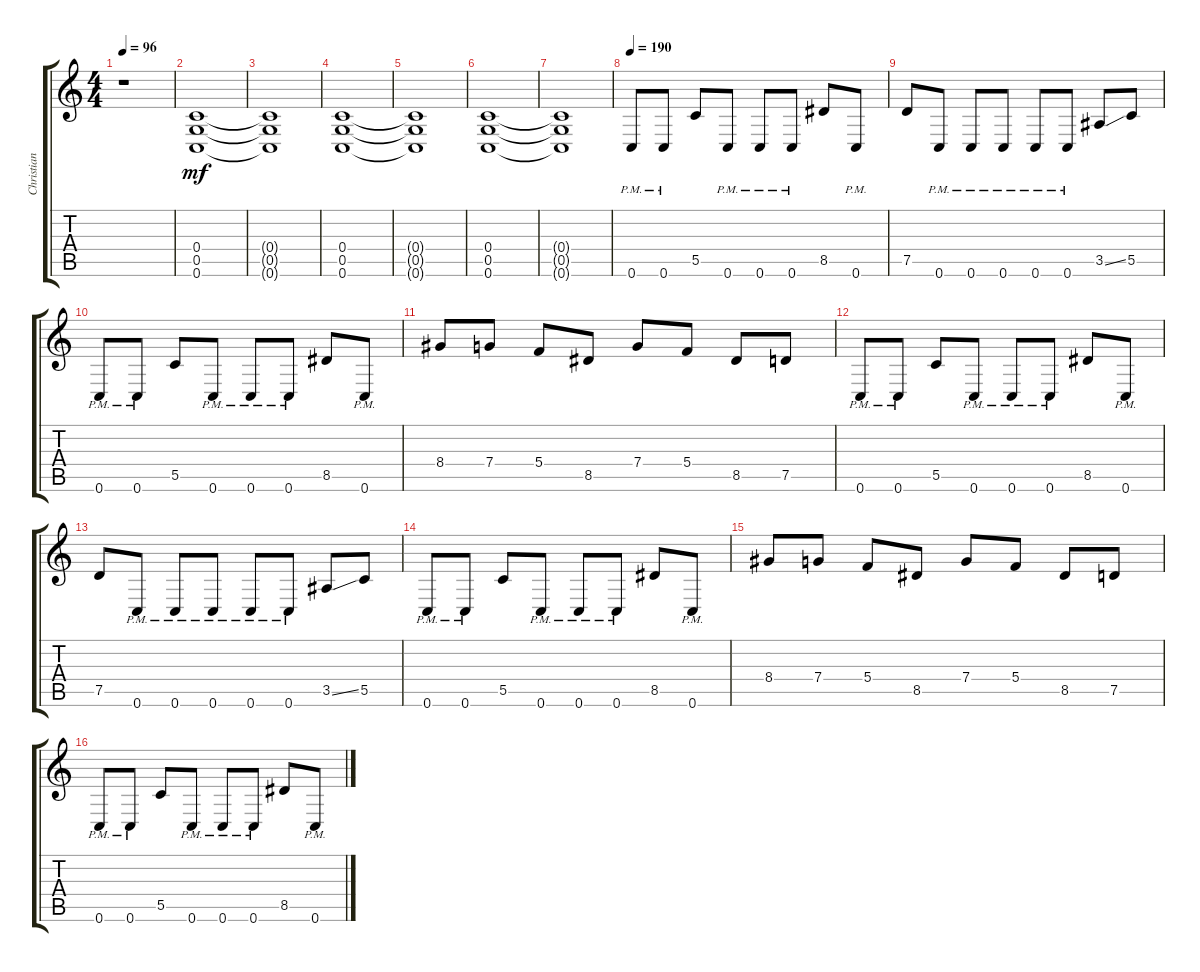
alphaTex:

\track ("Christian Royer" "Christian ") {instrument distortionguitar}
\staff {score tabs}
\tuning (D4 A3 F3 C3 G2 C2) {hide}
\ts (4 4)
\tempo 96
\clef g2
\ks c
r.1{dy mf} |
(0.4 0.5 0.6).1 |
(0.4{t} 0.5{t} 0.6{t}).1 |
(0.4 0.5 0.6).1 |
(0.4{t} 0.5{t} 0.6{t}).1 |
(0.4 0.5 0.6).1 |
(0.4{t} 0.5{t} 0.6{t}).1 |
\tempo 190
0.6{pm}.8 0.6{pm}.8 5.5.8 0.6{pm}.8 0.6{pm}.8 0.6{pm}.8 8.5.8 0.6{pm}.8 |
7.5.8 0.6{pm}.8 0.6{pm}.8 0.6{pm}.8 0.6{pm}.8 0.6{pm}.8 3.5{ss}.8 5.5.8 |
0.6{pm}.8 0.6{pm}.8 5.5.8 0.6{pm}.8 0.6{pm}.8 0.6{pm}.8 8.5.8 0.6{pm}.8 |
8.4.8 7.4.8 5.4.8 8.5.8 7.4.8 5.4.8 8.5.8 7.5.8 |
0.6{pm}.8 0.6{pm}.8 5.5.8 0.6{pm}.8 0.6{pm}.8 0.6{pm}.8 8.5.8 0.6{pm}.8 |
7.5.8 0.6{pm}.8 0.6{pm}.8 0.6{pm}.8 0.6{pm}.8 0.6{pm}.8 3.5{ss}.8 5.5.8 |
0.6{pm}.8 0.6{pm}.8 5.5.8 0.6{pm}.8 0.6{pm}.8 0.6{pm}.8 8.5.8 0.6{pm}.8 |
8.4.8 7.4.8 5.4.8 8.5.8 7.4.8 5.4.8 8.5.8 7.5.8 |
0.6{pm}.8 0.6{pm}.8 5.5.8 0.6{pm}.8 0.6{pm}.8 0.6{pm}.8 8.5.8 0.6{pm}.8
